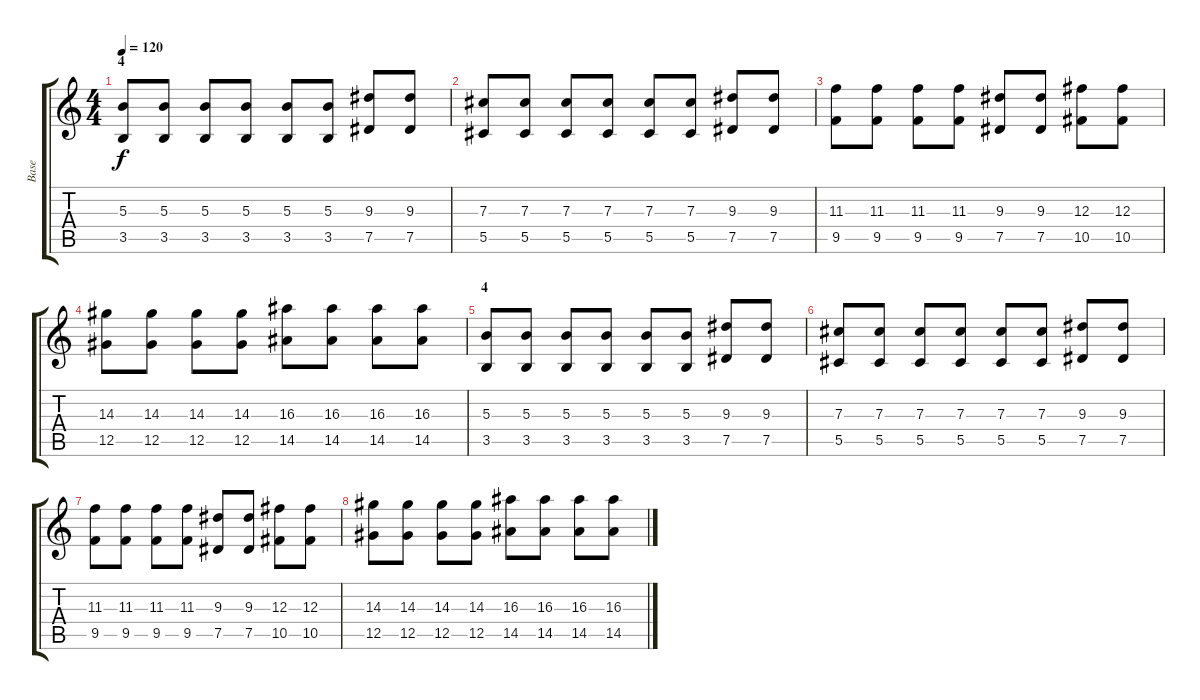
\track ("Base" "Base") {instrument distortionguitar}
\staff {score tabs}
\tuning (Eb4 Bb3 Gb3 Db3 Ab2 D2) {hide}
\ts (4 4)
\section ("" "4")
\tempo 120
\clef g2
\ks c
(5.3 3.5).8{dy f} (5.3 3.5).8 (5.3 3.5).8 (5.3 3.5).8 (5.3 3.5).8 (5.3 3.5).8 (9.3 7.5).8 (9.3 7.5).8 |
(7.3 5.5).8 (7.3 5.5).8 (7.3 5.5).8 (7.3 5.5).8 (7.3 5.5).8 (7.3 5.5).8 (9.3 7.5).8 (9.3 7.5).8 |
(11.3 9.5).8 (11.3 9.5).8 (11.3 9.5).8 (11.3 9.5).8 (9.3 7.5).8 (9.3 7.5).8 (12.3 10.5).8 (12.3 10.5).8 |
(14.3 12.5).8 (14.3 12.5).8 (14.3 12.5).8 (14.3 12.5).8 (16.3 14.5).8 (16.3 14.5).8 (16.3 14.5).8 (16.3 14.5).8 |
\section ("" "4")
(5.3 3.5).8 (5.3 3.5).8 (5.3 3.5).8 (5.3 3.5).8 (5.3 3.5).8 (5.3 3.5).8 (9.3 7.5).8 (9.3 7.5).8 |
(7.3 5.5).8 (7.3 5.5).8 (7.3 5.5).8 (7.3 5.5).8 (7.3 5.5).8 (7.3 5.5).8 (9.3 7.5).8 (9.3 7.5).8 |
(11.3 9.5).8 (11.3 9.5).8 (11.3 9.5).8 (11.3 9.5).8 (9.3 7.5).8 (9.3 7.5).8 (12.3 10.5).8 (12.3 10.5).8 |
(14.3 12.5).8 (14.3 12.5).8 (14.3 12.5).8 (14.3 12.5).8 (16.3 14.5).8 (16.3 14.5).8 (16.3 14.5).8 (16.3 14.5).8
